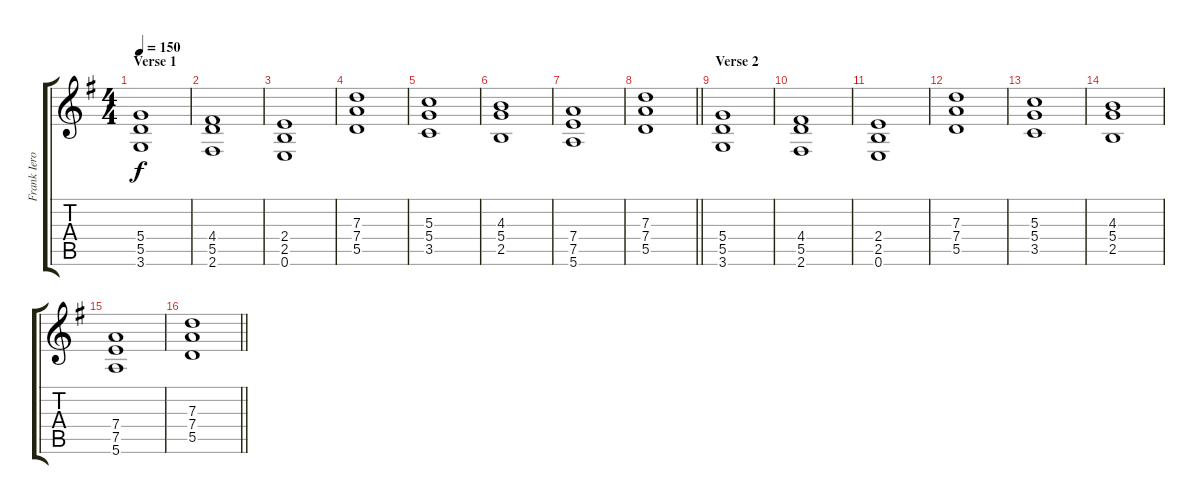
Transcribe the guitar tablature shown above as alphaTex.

\track ("Frank Iero Guitarra 2" "Frank Iero") {instrument distortionguitar}
\staff {score tabs}
\tuning (E4 B3 G3 D3 A2 E2) {hide}
\ts (4 4)
\section ("" "Verse 1 ")
\tempo 150
\clef g2
\ks eminor
(5.4 5.5 3.6).1{dy f} |
(4.4 5.5 2.6).1 |
(2.4 2.5 0.6).1 |
(7.3 7.4 5.5).1 |
(5.3 5.4 3.5).1 |
(4.3 5.4 2.5).1 |
(7.4 7.5 5.6).1 |
\barLineRight lightlight
(7.3 7.4 5.5).1 |
\section ("" "Verse 2")
(5.4 5.5 3.6).1 |
(4.4 5.5 2.6).1 |
(2.4 2.5 0.6).1 |
(7.3 7.4 5.5).1 |
(5.3 5.4 3.5).1 |
(4.3 5.4 2.5).1 |
(7.4 7.5 5.6).1 |
\barLineRight lightlight
(7.3 7.4 5.5).1
